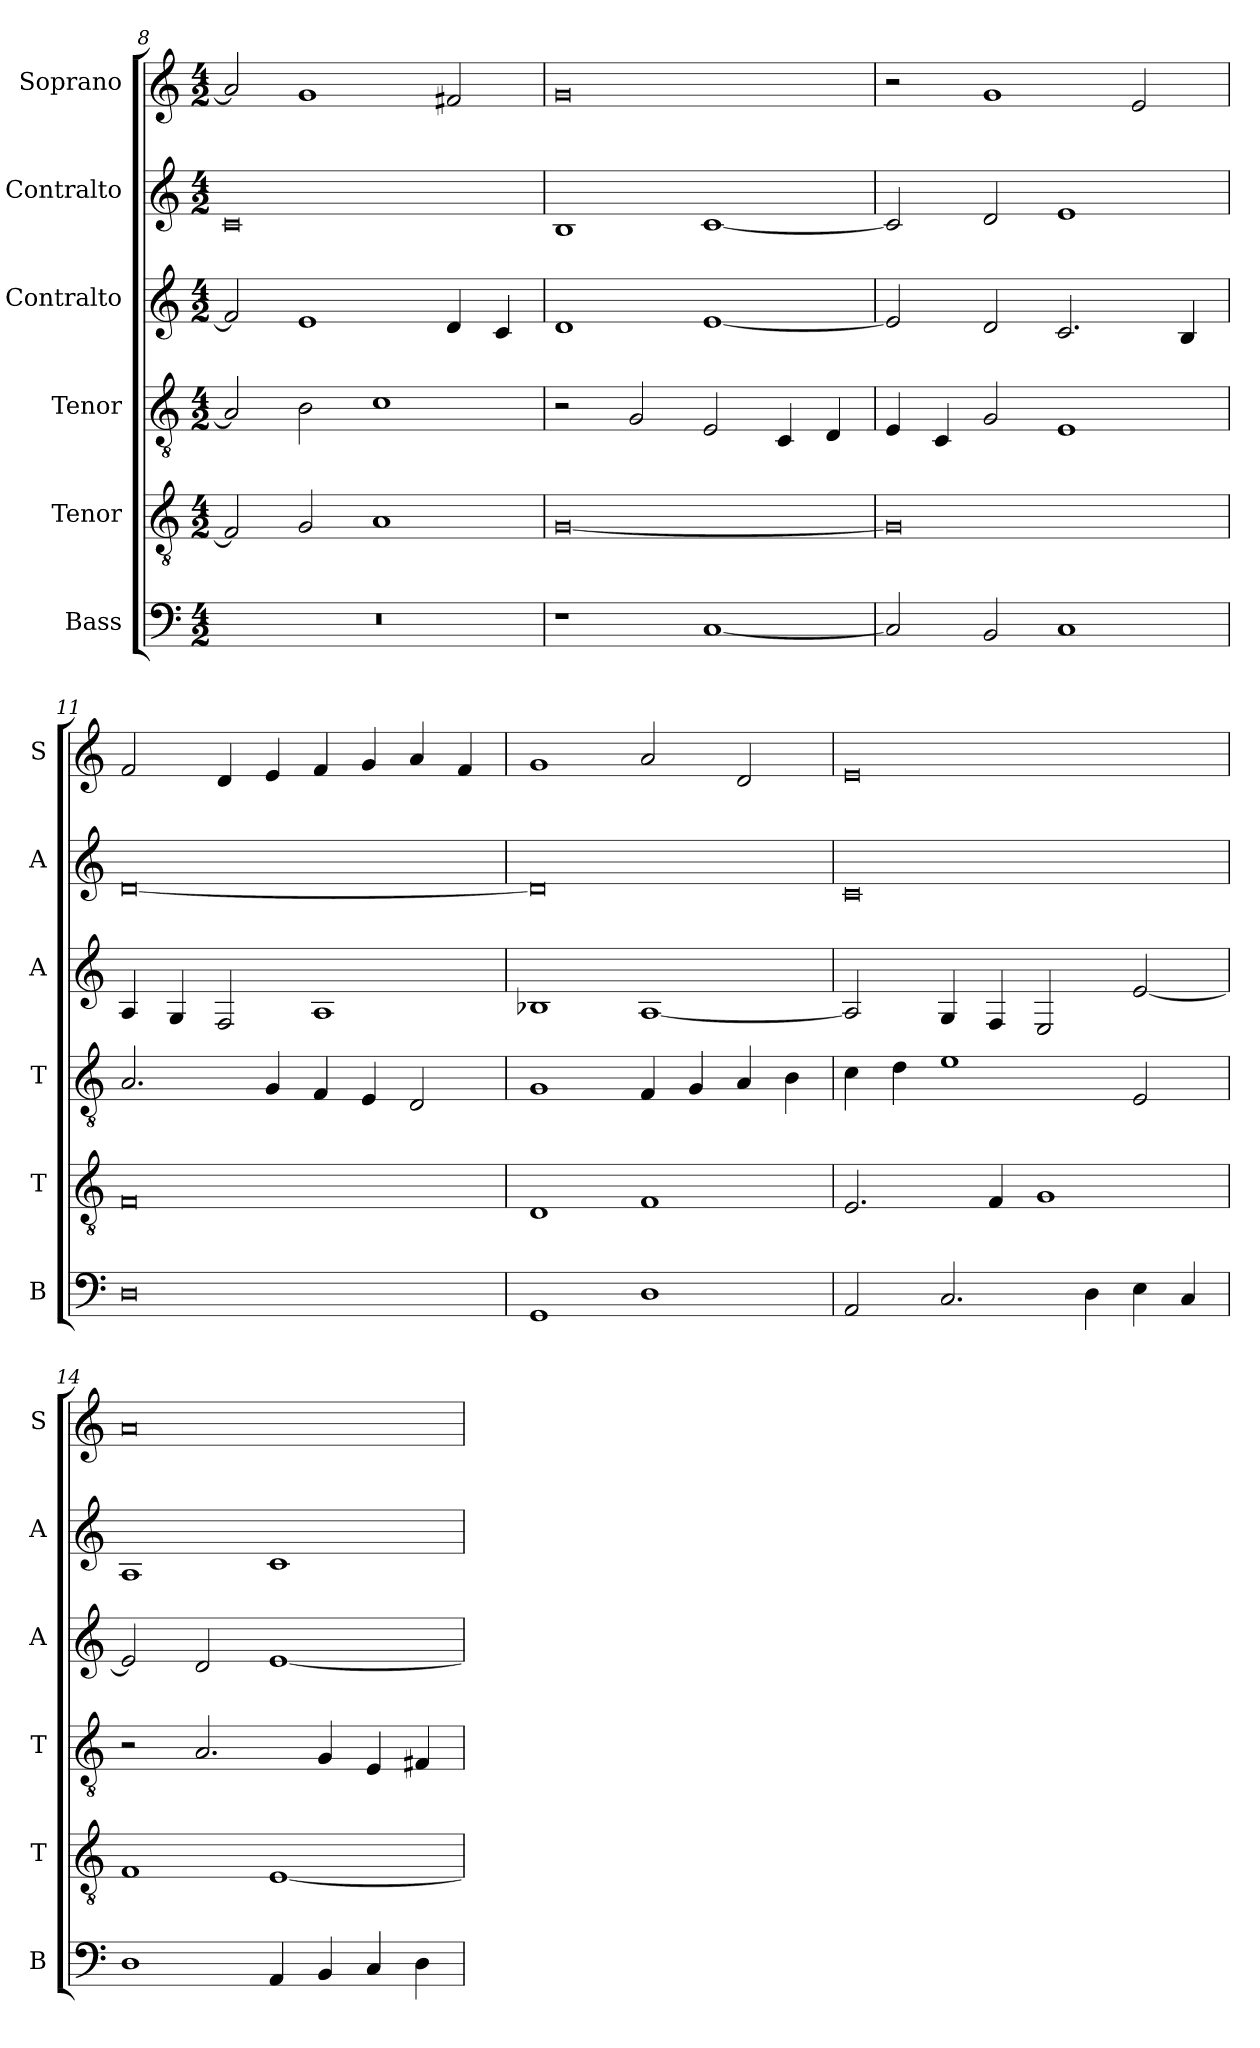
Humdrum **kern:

**kern	**kern	**kern	**kern	**kern	**kern
*part6	*part5	*part4	*part3	*part2	*part1
*staff6	*staff5	*staff4	*staff3	*staff2	*staff1
*I"Bass	*I"Tenor	*I"Tenor	*I"Contralto	*I"Contralto	*I"Soprano
*I'B	*I'T	*I'T	*I'A	*I'A	*I'S
*clefF4	*clefGv2	*clefGv2	*clefG2	*clefG2	*clefG2
*k[]	*k[]	*k[]	*k[]	*k[]	*k[]
*E:phr	*E:phr	*E:phr	*E:phr	*E:phr	*E:phr
*M4/2	*M4/2	*M4/2	*M4/2	*M4/2	*M4/2
=8	=8	=8	=8	=8	=8
0r	2F]	2A]	2f]	0c	2a]
.	2G	2B	1e	.	1g
.	1A	1c	.	.	.
.	.	.	4d	.	2f#X
.	.	.	4c	.	.
=9	=9	=9	=9	=9	=9
1r	[0G	2r	1d	1B	0g
.	.	2G	.	.	.
[1C	.	2E	[1e	[1c	.
.	.	4C	.	.	.
.	.	4D	.	.	.
=10	=10	=10	=10	=10	=10
2C]	0G]	4E	2e]	2c]	2r
.	.	4C	.	.	.
2BB	.	2G	2d	2d	1g
1C	.	1E	2.c	1e	.
.	.	.	.	.	2e
.	.	.	4B	.	.
=11	=11	=11	=11	=11	=11
0D	0F	2.A	4A	[0d	2f
.	.	.	4G	.	.
.	.	.	2F	.	4d
.	.	4G	.	.	4e
.	.	4F	1A	.	4f
.	.	4E	.	.	4g
.	.	2D	.	.	4a
.	.	.	.	.	4f
=12	=12	=12	=12	=12	=12
1GG	1D	1G	1B-X	0d]	1g
1D	1F	4F	[1A	.	2a
.	.	4G	.	.	.
.	.	4A	.	.	2d
.	.	4B	.	.	.
=13	=13	=13	=13	=13	=13
2AA	2.E	4c	2A]	0c	0e
.	.	4d	.	.	.
2.C	.	1e	4G	.	.
.	4F	.	4F	.	.
.	1G	.	2E	.	.
4D	.	.	.	.	.
4E	.	2E	[2e	.	.
4C	.	.	.	.	.
=14	=14	=14	=14	=14	=14
1D	1F	2r	2e]	1A	0a
.	.	2.A	2d	.	.
4AA	[1E	.	[1e	1c	.
4BB	.	4G	.	.	.
4C	.	4E	.	.	.
4D	.	4F#X	.	.	.
=	=	=	=	=	=
*-	*-	*-	*-	*-	*-
